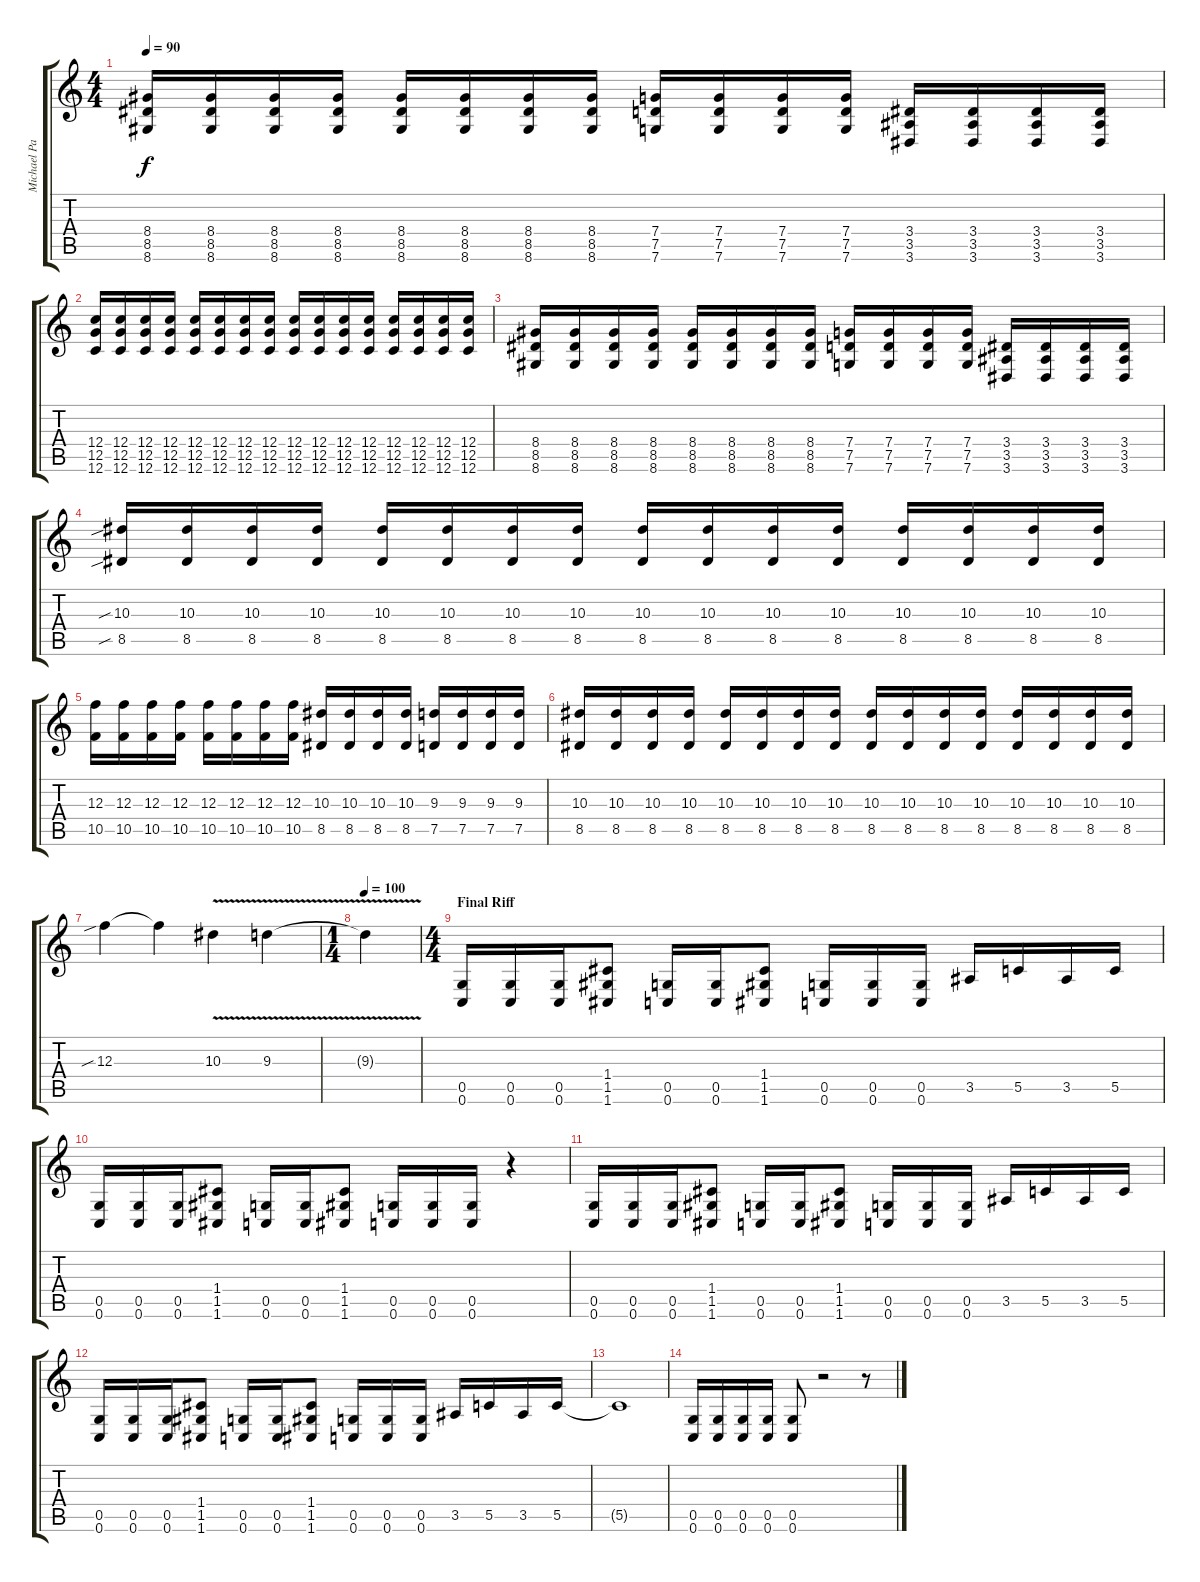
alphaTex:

\track ("Michael Padget" "Michael Pa") {instrument distortionguitar}
\staff {score tabs}
\tuning (D4 A3 F3 C3 G2 C2) {hide}
\ts (4 4)
\tempo 90
\clef g2
\ks c
(8.4 8.5 8.6).16{dy f} (8.4 8.5 8.6).16 (8.4 8.5 8.6).16 (8.4 8.5 8.6).16 (8.4 8.5 8.6).16 (8.4 8.5 8.6).16 (8.4 8.5 8.6).16 (8.4 8.5 8.6).16 (7.4 7.5 7.6).16 (7.4 7.5 7.6).16 (7.4 7.5 7.6).16 (7.4 7.5 7.6).16 (3.4 3.5 3.6).16 (3.4 3.5 3.6).16 (3.4 3.5 3.6).16 (3.4 3.5 3.6).16 |
(12.4 12.5 12.6).16 (12.4 12.5 12.6).16 (12.4 12.5 12.6).16 (12.4 12.5 12.6).16 (12.4 12.5 12.6).16 (12.4 12.5 12.6).16 (12.4 12.5 12.6).16 (12.4 12.5 12.6).16 (12.4 12.5 12.6).16 (12.4 12.5 12.6).16 (12.4 12.5 12.6).16 (12.4 12.5 12.6).16 (12.4 12.5 12.6).16 (12.4 12.5 12.6).16 (12.4 12.5 12.6).16 (12.4 12.5 12.6).16 |
(8.4 8.5 8.6).16 (8.4 8.5 8.6).16 (8.4 8.5 8.6).16 (8.4 8.5 8.6).16 (8.4 8.5 8.6).16 (8.4 8.5 8.6).16 (8.4 8.5 8.6).16 (8.4 8.5 8.6).16 (7.4 7.5 7.6).16 (7.4 7.5 7.6).16 (7.4 7.5 7.6).16 (7.4 7.5 7.6).16 (3.4 3.5 3.6).16 (3.4 3.5 3.6).16 (3.4 3.5 3.6).16 (3.4 3.5 3.6).16 |
(10.3{sib} 8.5{sib}).16{instrument distortionguitar} (10.3 8.5).16 (10.3 8.5).16 (10.3 8.5).16 (10.3 8.5).16 (10.3 8.5).16 (10.3 8.5).16 (10.3 8.5).16 (10.3 8.5).16 (10.3 8.5).16 (10.3 8.5).16 (10.3 8.5).16 (10.3 8.5).16 (10.3 8.5).16 (10.3 8.5).16 (10.3 8.5).16 |
(12.3 10.5).16 (12.3 10.5).16 (12.3 10.5).16 (12.3 10.5).16 (12.3 10.5).16 (12.3 10.5).16 (12.3 10.5).16 (12.3 10.5).16 (10.3 8.5).16 (10.3 8.5).16 (10.3 8.5).16 (10.3 8.5).16 (9.3 7.5).16 (9.3 7.5).16 (9.3 7.5).16 (9.3 7.5).16 |
(10.3 8.5).16{instrument distortionguitar} (10.3 8.5).16 (10.3 8.5).16 (10.3 8.5).16 (10.3 8.5).16 (10.3 8.5).16 (10.3 8.5).16 (10.3 8.5).16 (10.3 8.5).16 (10.3 8.5).16 (10.3 8.5).16 (10.3 8.5).16 (10.3 8.5).16 (10.3 8.5).16 (10.3 8.5).16 (10.3 8.5).16 |
12.3{sib}.4 12.3{t}.4 10.3{v}.4 9.3{v}.4 |
\ts (1 4)
\tempo 100
9.3{t}.4 |
\ts (4 4)
\section ("" "Final Riff")
(0.5 0.6).16 (0.5 0.6).16 (0.5 0.6).16 (1.4 1.5 1.6).8 (0.5 0.6).16 (0.5 0.6).16 (1.4 1.5 1.6).8 (0.5 0.6).16 (0.5 0.6).16 (0.5 0.6).16 3.5.16 5.5.16 3.5.16 5.5.16 |
(0.5 0.6).16 (0.5 0.6).16 (0.5 0.6).16 (1.4 1.5 1.6).8 (0.5 0.6).16 (0.5 0.6).16 (1.4 1.5 1.6).8 (0.5 0.6).16 (0.5 0.6).16 (0.5 0.6).16 r.4 |
(0.5 0.6).16 (0.5 0.6).16 (0.5 0.6).16 (1.4 1.5 1.6).8 (0.5 0.6).16 (0.5 0.6).16 (1.4 1.5 1.6).8 (0.5 0.6).16 (0.5 0.6).16 (0.5 0.6).16 3.5.16 5.5.16 3.5.16 5.5.16 |
(0.5 0.6).16 (0.5 0.6).16 (0.5 0.6).16 (1.4 1.5 1.6).8 (0.5 0.6).16 (0.5 0.6).16 (1.4 1.5 1.6).8 (0.5 0.6).16 (0.5 0.6).16 (0.5 0.6).16 3.5.16 5.5.16 3.5.16 5.5.16 |
5.5{t}.1 |
(0.5 0.6).16 (0.5 0.6).16 (0.5 0.6).16 (0.5 0.6).16 (0.5 0.6).8 r.2 r.8
